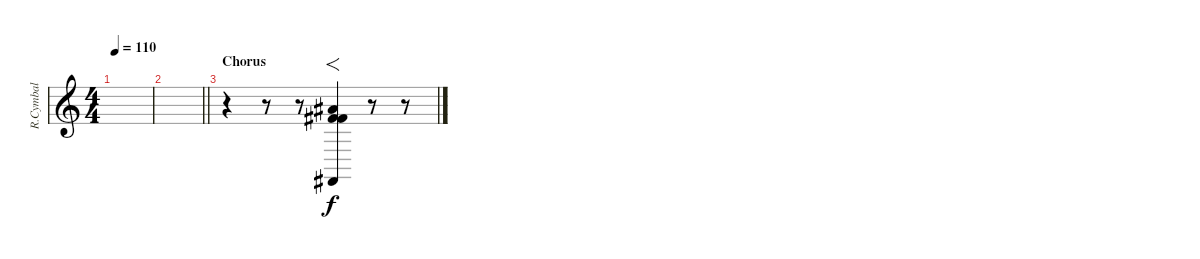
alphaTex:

\track ("R.Cymbal" "R.Cymbal") {instrument reversecymbal}
\staff {score}
\tuning (E4 B3 G3 D3 A2 E2) {hide}
\ts (4 4)
\tempo 110
\clef g2
\ks c
|
\barLineRight lightlight
|
\section ("" "Chorus")
r.4 r.8 r.8 (2.1 11.2 11.3 2.6).4{f} r.8 r.8
